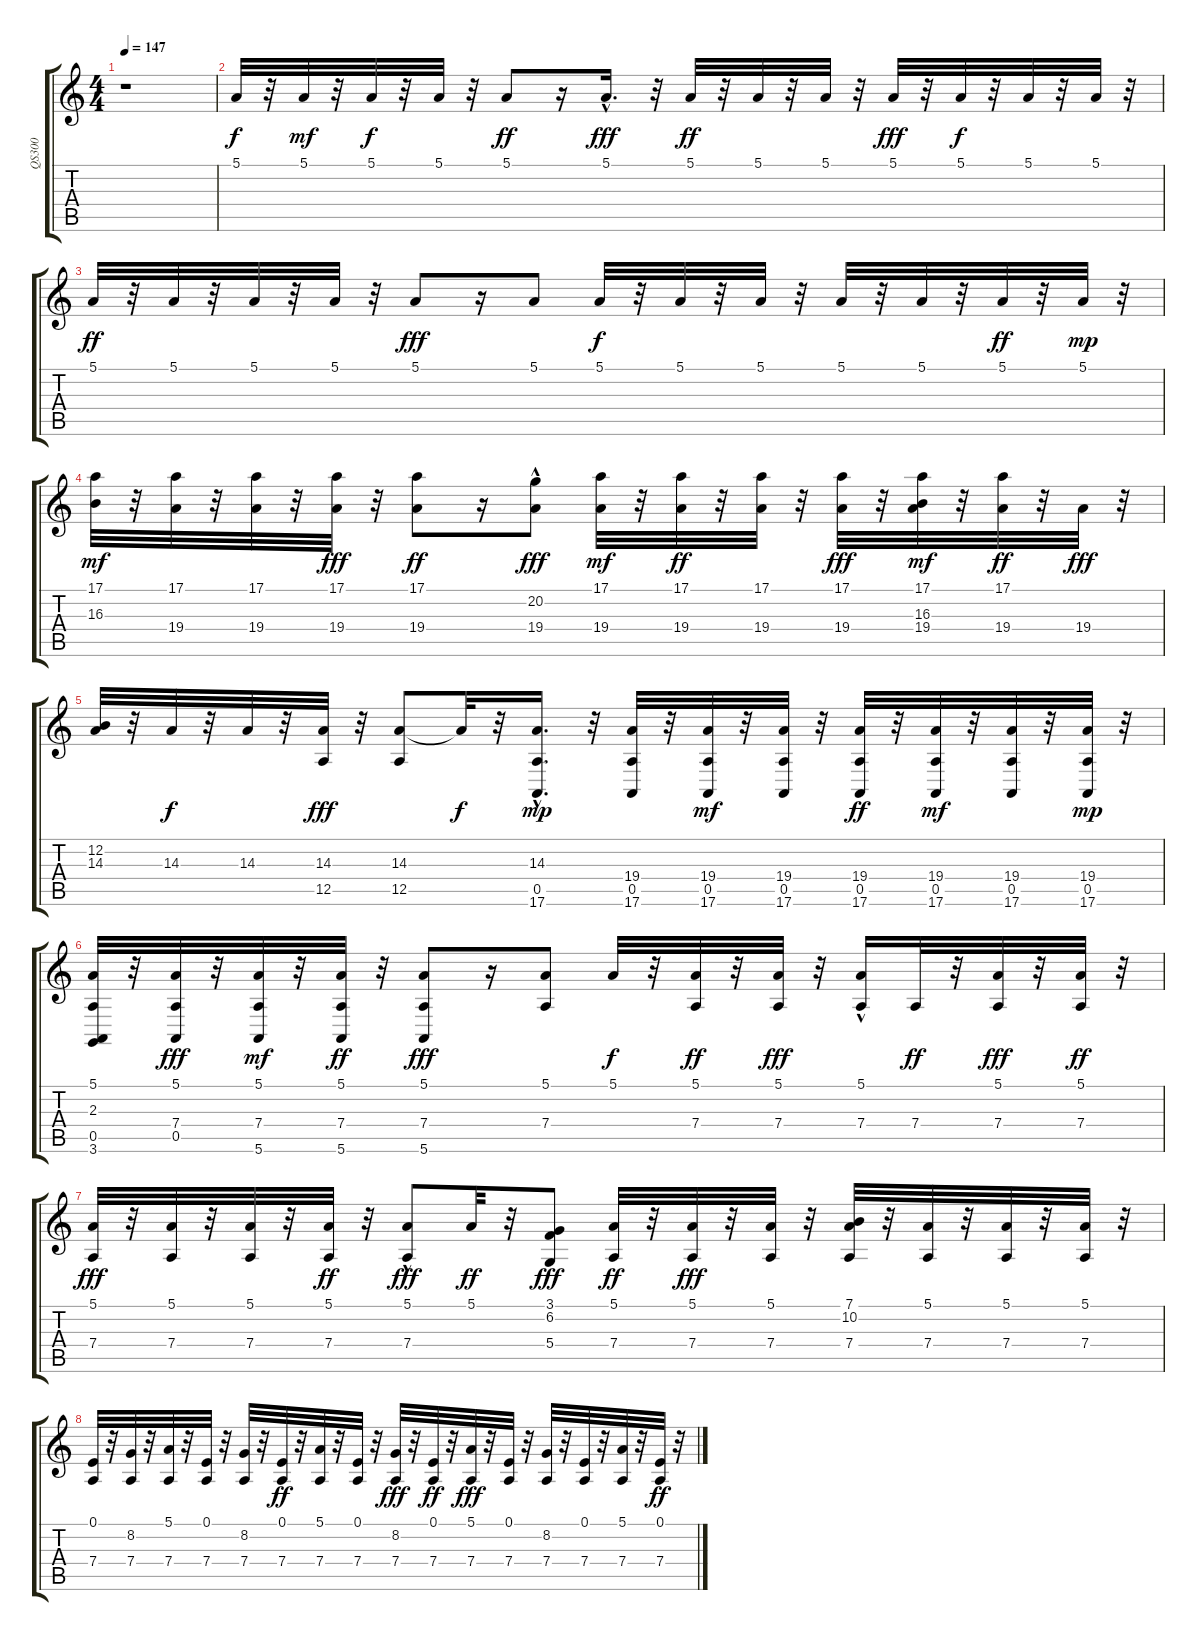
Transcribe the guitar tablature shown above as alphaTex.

\track ("QS300" "QS300") {instrument celesta}
\staff {score tabs}
\tuning (E4 B3 G3 D3 A2 E2) {hide}
\ts (4 4)
\tempo 147
\clef g2
\ks c
r.1{dy fff} |
5.1.32{dy f} r.32 5.1.32{dy mf} r.32 5.1.32{dy f} r.32 5.1.32 r.32 5.1.8{dy ff} r.16 5.1{hac}.16{d dy fff} r.32 5.1.32{dy ff} r.32 5.1.32 r.32 5.1.32 r.32 5.1.32{dy fff} r.32 5.1.32{dy f} r.32 5.1.32 r.32 5.1.32 r.32 |
5.1.32{dy ff} r.32 5.1.32 r.32 5.1.32 r.32 5.1.32 r.32 5.1.8{dy fff} r.16 5.1.8 5.1.32{dy f} r.32 5.1.32 r.32 5.1.32 r.32 5.1.32 r.32 5.1.32{volume 15} r.32 5.1.32{dy ff volume 16} r.32 5.1.32{dy mp} r.32 |
(17.1 16.3).32{dy mf} r.32 (17.1 19.4).32 r.32 (17.1 19.4).32 r.32 (17.1 19.4).32{dy fff} r.32 (17.1 19.4).8{dy ff} r.16 (20.2 19.4{hac}).8{dy fff} (17.1 19.4).32{dy mf} r.32 (17.1 19.4).32{dy ff} r.32 (17.1 19.4).32 r.32 (17.1 19.4).32{dy fff} r.32 (17.1 16.3 19.4).32{dy mf} r.32 (17.1 19.4).32{dy ff} r.32 19.4.32{dy fff} r.32 |
(12.2 14.3).32 r.32 14.3.32{dy f} r.32 14.3.32 r.32 (14.3 12.5).32{dy fff} r.32 (14.3 12.5).8 14.3{t}.32{dy f} r.32 (14.3{hac} 0.5{hac} 17.6{hac}).16{d dy mp} r.32 (19.4 0.5 17.6).32 r.32 (19.4 0.5 17.6).32{dy mf} r.32 (19.4 0.5 17.6).32 r.32 (19.4 0.5 17.6).32{dy ff} r.32 (19.4 0.5 17.6).32{dy mf} r.32 (19.4 0.5 17.6).32 r.32 (19.4 0.5 17.6).32{dy mp} r.32 |
(5.1 2.3 0.5 3.6).32 r.32 (5.1 7.4 0.5).32{dy fff} r.32 (5.1 7.4 5.6).32{dy mf} r.32 (5.1 7.4 5.6).32{dy ff} r.32 (5.1 7.4 5.6).8{dy fff} r.16 (5.1 7.4).8 5.1.32{dy f} r.32 (5.1 7.4).32{dy ff} r.32 (5.1 7.4).32{dy fff} r.32 (5.1{hac} 7.4).16 7.4.32{dy ff} r.32 (5.1 7.4).32{dy fff} r.32 (5.1 7.4).32{dy ff} r.32 |
(5.1 7.4).32{dy fff} r.32 (5.1 7.4).32 r.32 (5.1 7.4).32 r.32 (5.1 7.4).32{dy ff} r.32 (5.1{hac} 7.4).8{dy fff} 5.1.32{dy ff} r.32 (3.1 6.2 5.4).8{dy fff} (5.1 7.4).32{dy ff} r.32 (5.1 7.4).32{dy fff} r.32 (5.1 7.4).32 r.32 (7.1 10.2 7.4).32 r.32 (5.1 7.4).32 r.32 (5.1 7.4).32 r.32 (5.1 7.4).32 r.32 |
(0.1 7.4).32 r.32 (8.2 7.4).32 r.32 (5.1 7.4).32 r.32 (0.1 7.4).32 r.32 (8.2 7.4).32 r.32 (0.1 7.4).32{dy ff} r.32 (5.1 7.4).32 r.32 (0.1 7.4).32 r.32 (8.2 7.4).32{dy fff} r.32 (0.1 7.4).32{dy ff} r.32 (5.1 7.4).32{dy fff} r.32 (0.1 7.4).32 r.32 (8.2 7.4).32 r.32 (0.1 7.4).32 r.32 (5.1 7.4).32 r.32 (0.1 7.4).32{dy ff} r.32
